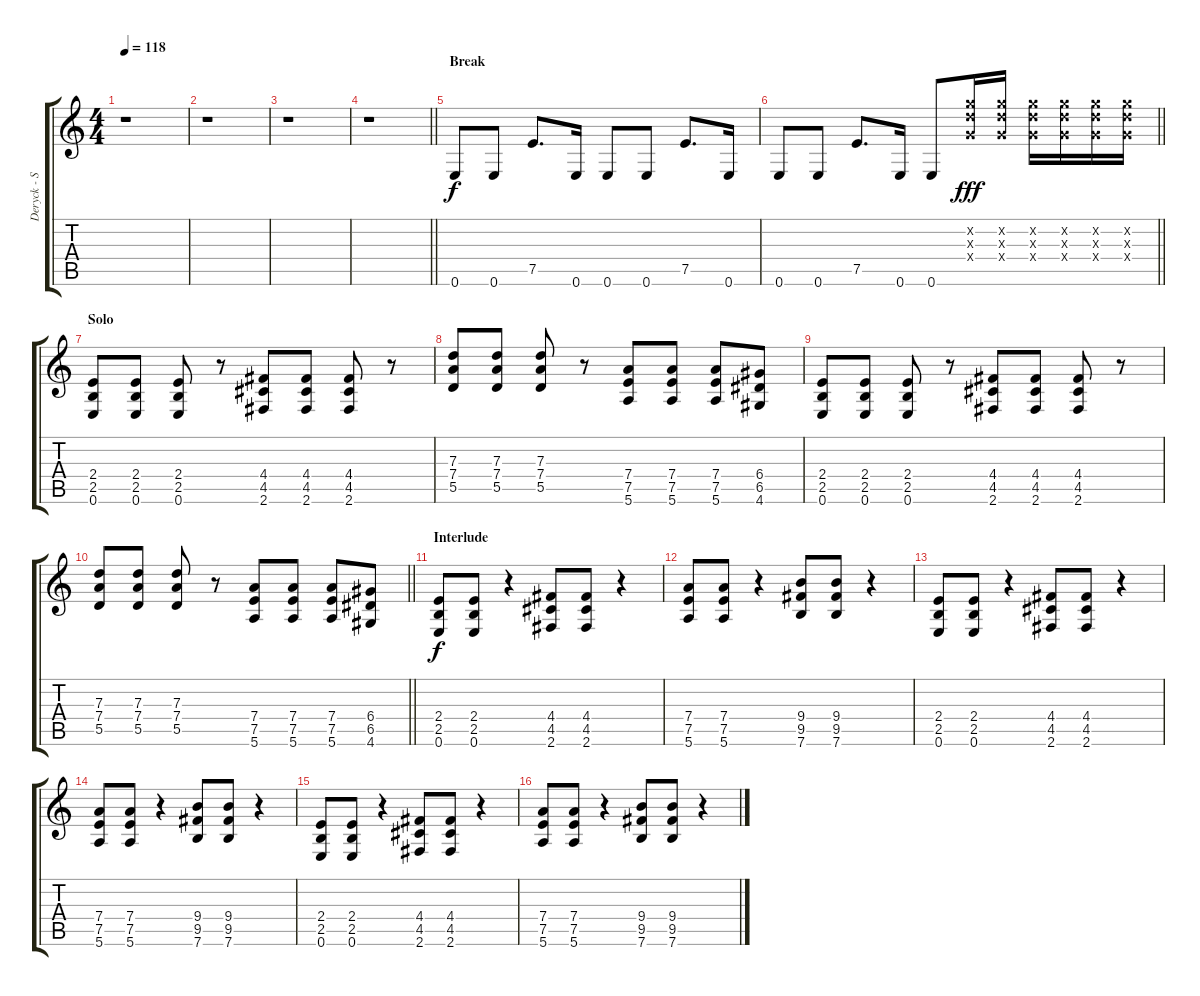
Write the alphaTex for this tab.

\track ("Deryck - Second" "Deryck - S") {instrument distortionguitar}
\staff {score tabs}
\tuning (E4 B3 G3 D3 A2 E2) {hide}
\ts (4 4)
\tempo 118
\clef g2
\ks c
r.1{dy f} |
r.1 |
r.1 |
\barLineRight lightlight
r.1 |
\section ("" "Break")
0.6.8{volume 14 instrument distortionguitar} 0.6.8 7.5.8{d} 0.6.16 0.6.8 0.6.8 7.5.8{d} 0.6.16 |
\barLineRight lightlight
0.6.8 0.6.8 7.5.8{d} 0.6.16 0.6.8 (8.2{x} 7.3{x} 5.4{x}).16{dy fff} (8.2{x} 7.3{x} 5.4{x}).16 (8.2{x} 7.3{x} 5.4{x}).16 (8.2{x} 7.3{x} 5.4{x}).16 (8.2{x} 7.3{x} 5.4{x}).16 (8.2{x} 7.3{x} 5.4{x}).16 |
\section ("" "Solo")
(2.4 2.5 0.6).8{volume 10} (2.4 2.5 0.6).8 (2.4 2.5 0.6).8 r.8 (4.4 4.5 2.6).8 (4.4 4.5 2.6).8 (4.4 4.5 2.6).8 r.8 |
(7.3 7.4 5.5).8 (7.3 7.4 5.5).8 (7.3 7.4 5.5).8 r.8 (7.4 7.5 5.6).8 (7.4 7.5 5.6).8 (7.4 7.5 5.6).8 (6.4 6.5 4.6).8 |
(2.4 2.5 0.6).8 (2.4 2.5 0.6).8 (2.4 2.5 0.6).8 r.8 (4.4 4.5 2.6).8 (4.4 4.5 2.6).8 (4.4 4.5 2.6).8 r.8 |
\barLineRight lightlight
(7.3 7.4 5.5).8 (7.3 7.4 5.5).8 (7.3 7.4 5.5).8 r.8 (7.4 7.5 5.6).8 (7.4 7.5 5.6).8 (7.4 7.5 5.6).8 (6.4 6.5 4.6).8 |
\section ("" "Interlude")
(2.4 2.5 0.6).8{dy f volume 13} (2.4 2.5 0.6).8 r.4 (4.4 4.5 2.6).8 (4.4 4.5 2.6).8 r.4 |
(7.4 7.5 5.6).8 (7.4 7.5 5.6).8 r.4 (9.4 9.5 7.6).8 (9.4 9.5 7.6).8 r.4 |
(2.4 2.5 0.6).8 (2.4 2.5 0.6).8 r.4 (4.4 4.5 2.6).8 (4.4 4.5 2.6).8 r.4 |
(7.4 7.5 5.6).8 (7.4 7.5 5.6).8 r.4 (9.4 9.5 7.6).8 (9.4 9.5 7.6).8 r.4 |
(2.4 2.5 0.6).8 (2.4 2.5 0.6).8 r.4 (4.4 4.5 2.6).8 (4.4 4.5 2.6).8 r.4 |
(7.4 7.5 5.6).8 (7.4 7.5 5.6).8 r.4 (9.4 9.5 7.6).8 (9.4 9.5 7.6).8 r.4
